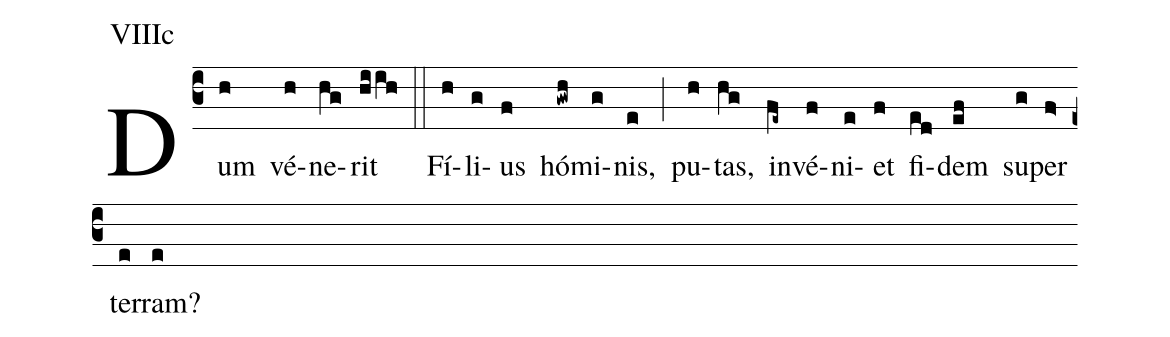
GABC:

annotation: VIIIc;
%%
(c3)Dum(h) vé(h)ne(hg)rit(hi/ih) (::) Fí(h)li(g)us(f) hó(gwh)mi(g)nis,(e) (;) pu(h)tas,(hg) in(fe~)vé(f)ni(e)et(f) fi(ed)dem(ef) su(g)per(f>) ter(e)ram?(e)
